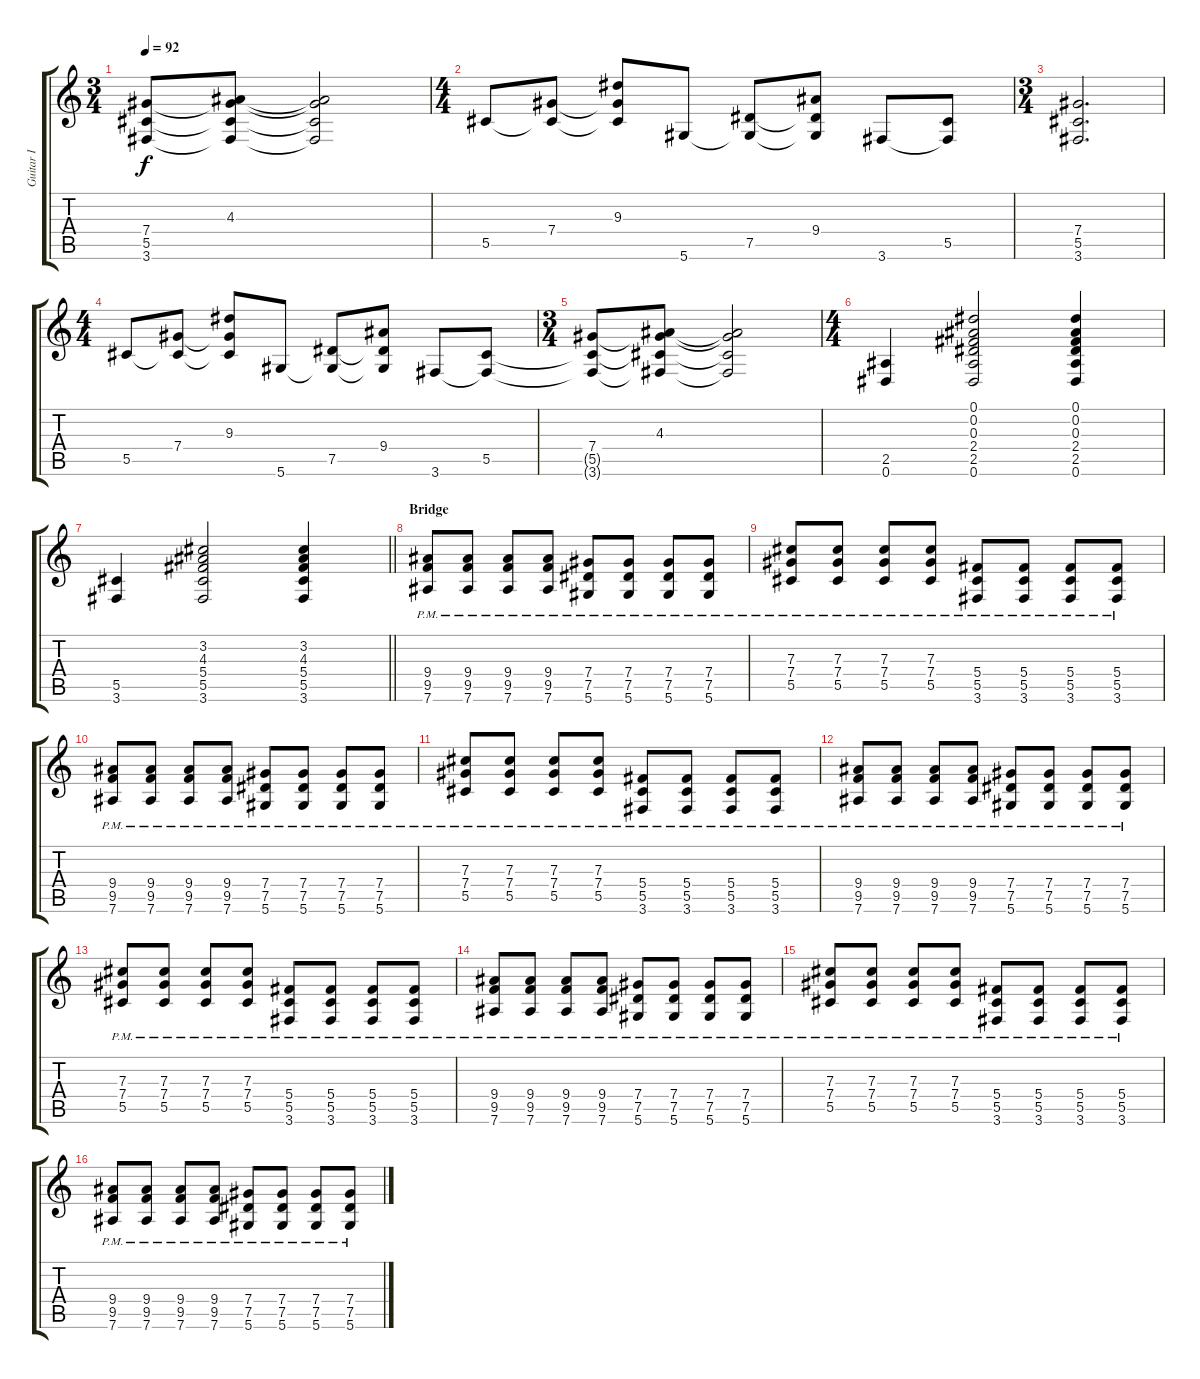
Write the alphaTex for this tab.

\track ("Guitar I" "Guitar I") {instrument electricguitarjazz}
\staff {score tabs}
\tuning (Eb4 Bb3 Gb3 Db3 Ab2 Eb2) {hide}
\ts (3 4)
\tempo 92
\clef g2
\ks c
(7.4 5.5{t} 3.6{t}).8{dy f} (4.3 7.4{t} 5.5{t} 3.6{t}).8 (4.3{t} 7.4{t} 5.5{t} 3.6{t}).2 |
\ts (4 4)
5.5.8 (7.4 5.5{t}).8 (9.3 7.4{t} 5.5{t}).8 5.6.8 (7.5 5.6{t}).8 (9.4 7.5{t} 5.6{t}).8 3.6.8 (5.5 3.6{t}).8 |
\ts (3 4)
(7.4 5.5 3.6).2{d} |
\ts (4 4)
5.5.8 (7.4 5.5{t}).8 (9.3 7.4{t} 5.5{t}).8 5.6.8 (7.5 5.6{t}).8 (9.4 7.5{t} 5.6{t}).8 3.6.8 (5.5 3.6{t}).8 |
\ts (3 4)
(7.4 5.5{t} 3.6{t}).8 (4.3 7.4{t} 5.5{t} 3.6{t}).8 (4.3{t} 7.4{t} 5.5{t} 3.6{t}).2 |
\ts (4 4)
(2.5 0.6).4 (0.1 0.2 0.3 2.4 2.5 0.6).2 (0.1 0.2 0.3 2.4 2.5 0.6).4 |
\barLineRight lightlight
(5.5 3.6).4 (3.2 4.3 5.4 5.5 3.6).2 (3.2 4.3 5.4 5.5 3.6).4 |
\section ("" "Bridge")
(9.4{pm} 9.5{pm} 7.6{pm}).8 (9.4{pm} 9.5{pm} 7.6{pm}).8 (9.4{pm} 9.5{pm} 7.6{pm}).8 (9.4{pm} 9.5{pm} 7.6{pm}).8 (7.4{pm} 7.5{pm} 5.6{pm}).8 (7.4{pm} 7.5{pm} 5.6{pm}).8 (7.4{pm} 7.5{pm} 5.6{pm}).8 (7.4{pm} 7.5{pm} 5.6{pm}).8 |
(7.3{pm} 7.4{pm} 5.5{pm}).8 (7.3{pm} 7.4{pm} 5.5{pm}).8 (7.3{pm} 7.4{pm} 5.5{pm}).8 (7.3{pm} 7.4{pm} 5.5{pm}).8 (5.4{pm} 5.5{pm} 3.6{pm}).8 (5.4{pm} 5.5{pm} 3.6{pm}).8 (5.4{pm} 5.5{pm} 3.6{pm}).8 (5.4{pm} 5.5{pm} 3.6{pm}).8 |
(9.4{pm} 9.5{pm} 7.6{pm}).8 (9.4{pm} 9.5{pm} 7.6{pm}).8 (9.4{pm} 9.5{pm} 7.6{pm}).8 (9.4{pm} 9.5{pm} 7.6{pm}).8 (7.4{pm} 7.5{pm} 5.6{pm}).8 (7.4{pm} 7.5{pm} 5.6{pm}).8 (7.4{pm} 7.5{pm} 5.6{pm}).8 (7.4{pm} 7.5{pm} 5.6{pm}).8 |
(7.3{pm} 7.4{pm} 5.5{pm}).8 (7.3{pm} 7.4{pm} 5.5{pm}).8 (7.3{pm} 7.4{pm} 5.5{pm}).8 (7.3{pm} 7.4{pm} 5.5{pm}).8 (5.4{pm} 5.5{pm} 3.6{pm}).8 (5.4{pm} 5.5{pm} 3.6{pm}).8 (5.4{pm} 5.5{pm} 3.6{pm}).8 (5.4{pm} 5.5{pm} 3.6{pm}).8 |
(9.4{pm} 9.5{pm} 7.6{pm}).8 (9.4{pm} 9.5{pm} 7.6{pm}).8 (9.4{pm} 9.5{pm} 7.6{pm}).8 (9.4{pm} 9.5{pm} 7.6{pm}).8 (7.4{pm} 7.5{pm} 5.6{pm}).8 (7.4{pm} 7.5{pm} 5.6{pm}).8 (7.4{pm} 7.5{pm} 5.6{pm}).8 (7.4{pm} 7.5{pm} 5.6{pm}).8 |
(7.3{pm} 7.4{pm} 5.5{pm}).8 (7.3{pm} 7.4{pm} 5.5{pm}).8 (7.3{pm} 7.4{pm} 5.5{pm}).8 (7.3{pm} 7.4{pm} 5.5{pm}).8 (5.4{pm} 5.5{pm} 3.6{pm}).8 (5.4{pm} 5.5{pm} 3.6{pm}).8 (5.4{pm} 5.5{pm} 3.6{pm}).8 (5.4{pm} 5.5{pm} 3.6{pm}).8 |
(9.4{pm} 9.5{pm} 7.6{pm}).8 (9.4{pm} 9.5{pm} 7.6{pm}).8 (9.4{pm} 9.5{pm} 7.6{pm}).8 (9.4{pm} 9.5{pm} 7.6{pm}).8 (7.4{pm} 7.5{pm} 5.6{pm}).8 (7.4{pm} 7.5{pm} 5.6{pm}).8 (7.4{pm} 7.5{pm} 5.6{pm}).8 (7.4{pm} 7.5{pm} 5.6{pm}).8 |
(7.3{pm} 7.4{pm} 5.5{pm}).8 (7.3{pm} 7.4{pm} 5.5{pm}).8 (7.3{pm} 7.4{pm} 5.5{pm}).8 (7.3{pm} 7.4{pm} 5.5{pm}).8 (5.4{pm} 5.5{pm} 3.6{pm}).8 (5.4{pm} 5.5{pm} 3.6{pm}).8 (5.4{pm} 5.5{pm} 3.6{pm}).8 (5.4{pm} 5.5{pm} 3.6{pm}).8 |
(9.4{pm} 9.5{pm} 7.6{pm}).8 (9.4{pm} 9.5{pm} 7.6{pm}).8 (9.4{pm} 9.5{pm} 7.6{pm}).8 (9.4{pm} 9.5{pm} 7.6{pm}).8 (7.4{pm} 7.5{pm} 5.6{pm}).8 (7.4{pm} 7.5{pm} 5.6{pm}).8 (7.4{pm} 7.5{pm} 5.6{pm}).8 (7.4{pm} 7.5{pm} 5.6{pm}).8
